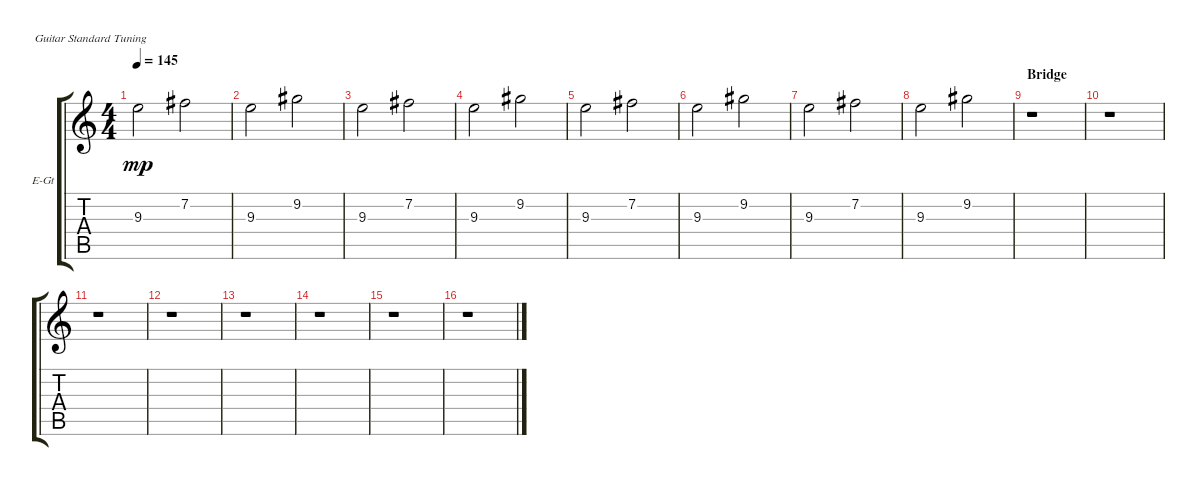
\defaultSystemsLayout 4
\bracketExtendMode groupsimilarinstruments
\firstSystemTrackNameOrientation horizontal
\otherSystemsTrackNameOrientation horizontal
\track ("Ciaran O'Donnell" "E-Gt") {instrument overdrivenguitar}
\staff {score tabs}
\tuning (E4 B3 G3 D3 A2 E2)
\ts (4 4)
\tempo 145
\clef g2
\scale
0.333333
\ks c
9.3.2{dy mp} 7.2.2 |
\scale
0.333333 9.3.2 9.2.2 |
\scale
0.333333 9.3.2 7.2.2 |
\scale
0.333333 9.3.2 9.2.2 |
\scale
0.333333 9.3.2 7.2.2 |
\scale
0.333333 9.3.2 9.2.2 |
\scale
0.333333 9.3.2 7.2.2 |
\scale
0.333333 9.3.2 9.2.2 |
\section ("" "Bridge")
\scale
0.333333 r.1 |
\scale
0.333333 r.1 |
\scale
0.333333 r.1 |
\scale
0.333333 r.1 |
\scale
0.333333 r.1 |
\scale
0.333333 r.1 |
\scale
0.333333 r.1 |
\scale
0.333333 r.1
